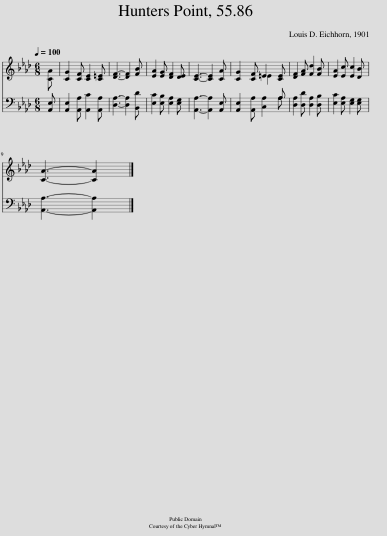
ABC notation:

X:1
%%score ( 1 2 ) ( 3 4 )
L:1/8
Q:1/4=100
M:6/8
I:linebreak $
K:Ab
V:1 treble
V:2 treble
V:3 bass
V:4 bass
V:1
 [CA] | [CG]2 [CF] [CE]2 [C=E] | [DF]3- [DF]2 [FB] | [EA]2 [EG] [DF]2 [DE] | [CE]3- [CE]2 [CA] | %5
 [CG]2 [CF] E2 [C=E] | [DF]2 [FA] [Fd]2 [FB] | [EA]2 [Ec] [Ec]2 [DB] |$ [CA]3- [CA]2 |] %9
V:2
 x | x6 | x6 | x6 | x6 | %5
 x3 =E2 x | x6 | x6 |$ x5 |] %9
V:3
 [A,,E,] | [A,,E,]2 [A,,A,] [A,,C]2 [A,,A,] | [D,A,]3- [D,A,]2 [B,,D] | [E,C]2 [E,B,] [E,A,]2 [E,G,] | [A,,A,]3- [A,,A,]2 [A,,E,] | %5
 [A,,E,]2 [A,,A,] [C,A,]2 A, | [D,A,]2 [D,D] [D,A,]2 [D,B,] | [E,C]2 [E,A,] [E,G,]2 [E,G,] |$ [A,,A,]3- [A,,A,]2 |] %9
V:4
 x | x6 | x6 | x6 | x6 | %5
 x5 A, | x6 | x6 |$ x5 |] %9
